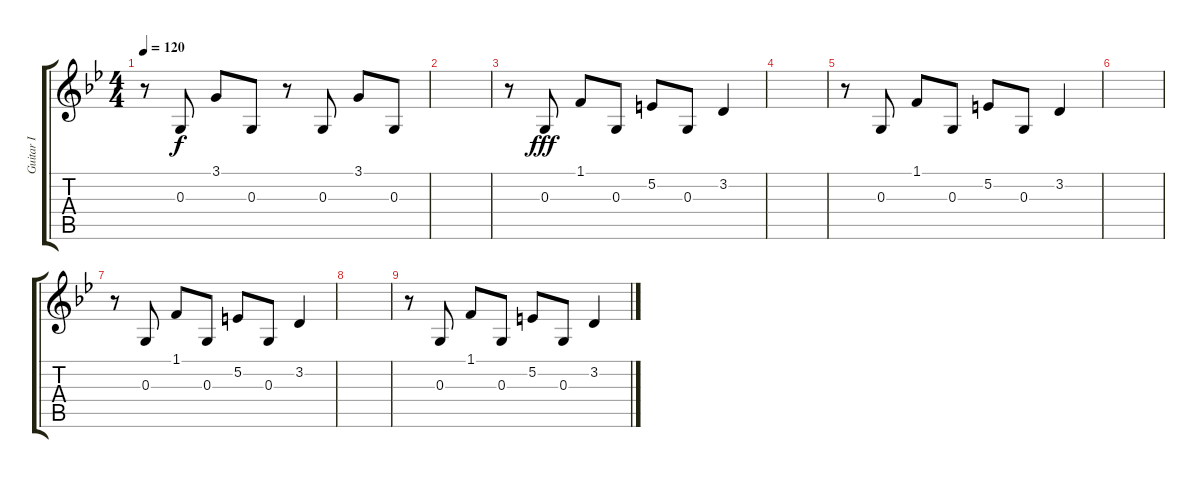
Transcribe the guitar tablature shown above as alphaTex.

\track ("Guitar I" "Guitar I") {instrument lead1square}
\staff {score tabs}
\tuning (E4 B3 G3 D3 A2 E2) {hide}
\ts (4 4)
\tempo 120
\clef g2
\ks bb
r.8{dy f} 0.3.8 3.1.8 0.3.8 r.8 0.3.8 3.1.8 0.3.8 |
|
r.8 0.3.8{dy fff} 1.1.8 0.3.8 5.2.8 0.3.8 3.2.4 |
|
r.8 0.3.8 1.1.8 0.3.8 5.2.8 0.3.8 3.2.4 |
|
r.8 0.3.8 1.1.8 0.3.8 5.2.8 0.3.8 3.2.4 |
|
r.8 0.3.8 1.1.8 0.3.8 5.2.8 0.3.8 3.2.4
